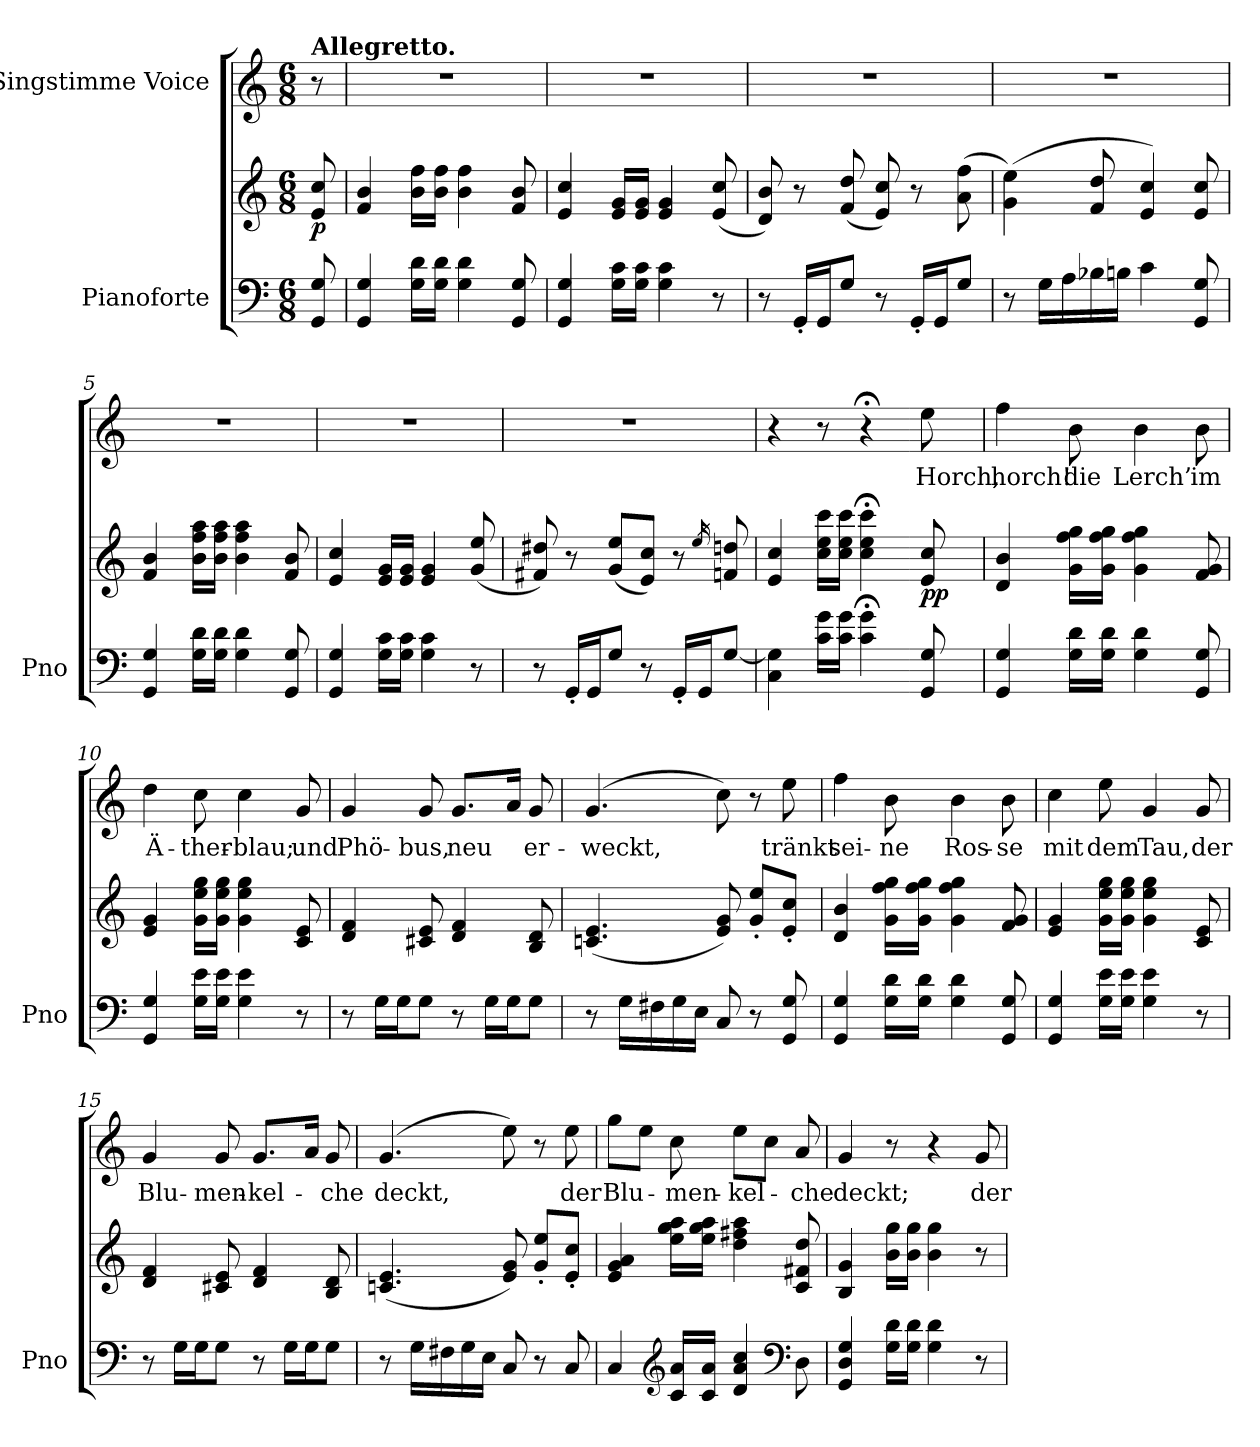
**kern	**kern	**dynam	**kern	**text
*part2	*part2	*part2	*part1	*part1
*staff3	*staff2	*staff2/3	*staff1	*staff1
*I"Pianoforte	*	*	*I"Singstimme Voice	*
*I'Pno	*	*	*	*
*clefF4	*clefG2	*	*clefG2	*
*k[]	*k[]	*	*k[]	*
*M6/8	*M6/8	*	*M6/8	*
=	=	=	=	=
!	!	!	!LO:TX:a:B:t=Allegretto.	!
!	!	!LO:DY:b	!	!
8GG/ 8G/	8e/ 8cc/	p	8r	.
=1	=1	=1	=1	=1
4GG/ 4G/	4f/ 4b/	.	2.r	.
16G\ 16d\LL	16b\ 16ff\LL	.	.	.
16G\ 16d\JJ	16b\ 16ff\JJ	.	.	.
4G\ 4d\	4b\ 4ff\	.	.	.
8GG/ 8G/	8f/ 8b/	.	.	.
=2	=2	=2	=2	=2
4GG/ 4G/	4e/ 4cc/	.	2.r	.
16G\ 16c\LL	16e/ 16g/LL	.	.	.
16G\ 16c\JJ	16e/ 16g/JJ	.	.	.
4G\ 4c\	4e/ 4g/	.	.	.
8r	(8e/ 8cc/	.	.	.
=3	=3	=3	=3	=3
8r	8d/ 8b/)	.	2.r	.
16GG'/LL	8r	.	.	.
16GG/J	.	.	.	.
8G/J	(8f/ 8dd/	.	.	.
8r	8e/ 8cc/)	.	.	.
16GG'/LL	8r	.	.	.
16GG/J	.	.	.	.
8G/J	(8a\ 8ff\	.	.	.
=4	=4	=4	=4	=4
8r	(4g\ 4ee\)	.	2.r	.
16G\LL	.	.	.	.
16A\	.	.	.	.
16B-X\	8f/ 8dd/	.	.	.
16Bn\JJ	.	.	.	.
4c\	4e/ 4cc/)	.	.	.
8GG/ 8G/	8e/ 8cc/	.	.	.
=5	=5	=5	=5	=5
4GG/ 4G/	4f/ 4b/	.	2.r	.
16G\ 16d\LL	16b\ 16ff\ 16aa\LL	.	.	.
16G\ 16d\JJ	16b\ 16ff\ 16aa\JJ	.	.	.
4G\ 4d\	4b\ 4ff\ 4aa\	.	.	.
8GG/ 8G/	8f/ 8b/	.	.	.
=6	=6	=6	=6	=6
4GG/ 4G/	4e/ 4cc/	.	2.r	.
16G\ 16c\LL	16e/ 16g/LL	.	.	.
16G\ 16c\JJ	16e/ 16g/JJ	.	.	.
4G\ 4c\	4e/ 4g/	.	.	.
8r	(8g/ 8ee/	.	.	.
=7	=7	=7	=7	=7
8r	8f#X/ 8dd#X/)	.	2.r	.
16GG'/LL	8r	.	.	.
16GG/J	.	.	.	.
8G/J	(8g/ 8ee/L	.	.	.
8r	8e/ 8cc/J)	.	.	.
16GG'/LL	8r	.	.	.
16GG/J	.	.	.	.
.	16qee/	.	.	.
[8G/J	8fn/ 8ddn/	.	.	.
=8	=8	=8	=8	=8
4C\ 4G\]	4e/ 4cc/	.	4r	.
16c\ 16g\LL	16cc\ 16ee\ 16ccc\LL	.	8r	.
16c\ 16g\JJ	16cc\ 16ee\ 16ccc\JJ	.	.	.
4c\;< 4g\;<	4cc\;< 4ee\;< 4ccc\;<	.	4r;<	.
=8X1-	=8X1-	=8X1-	=8X1-	=8X1-
!	!	!LO:DY:b	!	!
8GG/ 8G/	8e/ 8cc/	pp	8ee\	Horch,
=9	=9	=9	=9	=9
4GG/ 4G/	4d/ 4b/	.	4ff\	horch!
16G\ 16d\LL	16g\ 16ff\ 16gg\LL	.	8b\	die
16G\ 16d\JJ	16g\ 16ff\ 16gg\JJ	.	.	.
4G\ 4d\	4g\ 4ff\ 4gg\	.	4b\	Lerch’
8GG/ 8G/	8f/ 8g/	.	8b\	im
=10	=10	=10	=10	=10
4GG/ 4G/	4e/ 4g/	.	4dd\	Ä-
16G\ 16e\LL	16g\ 16ee\ 16gg\LL	.	8cc\	-ther-
16G\ 16e\JJ	16g\ 16ee\ 16gg\JJ	.	.	.
4G\ 4e\	4g\ 4ee\ 4gg\	.	4cc\	-blau;
8r	8c/ 8e/	.	8g/	und
=11	=11	=11	=11	=11
8r	4d/ 4f/	.	4g/	Phö-
16G\LL	.	.	.	.
16G\J	.	.	.	.
8G\J	8c#X/ 8e/	.	8g/	-bus,
8r	4d/ 4f/	.	8.g/L	neu
16G\LL	.	.	.	.
16G\J	.	.	16a/Jk	.
8G\J	8B/ 8d/	.	8g/	er-
=12	=12	=12	=12	=12
8r	(4.cn/ 4.e/	.	(4.g/	-weckt,
16G\LL	.	.	.	.
16F#X\	.	.	.	.
16G\	.	.	.	.
16E\JJ	.	.	.	.
8C/	8e/ 8g/)	.	8cc\)	.
8r	8g/' 8ee/'L	.	8r	.
8GG/ 8G/	8e/' 8cc/'J	.	8ee\	tränkt
=13	=13	=13	=13	=13
4GG/ 4G/	4d/ 4b/	.	4ff\	sei-
16G\ 16d\LL	16g\ 16ff\ 16gg\LL	.	8b\	-ne
16G\ 16d\JJ	16g\ 16ff\ 16gg\JJ	.	.	.
4G\ 4d\	4g\ 4ff\ 4gg\	.	4b\	Ros-
8GG/ 8G/	8f/ 8g/	.	8b\	-se
=14	=14	=14	=14	=14
4GG/ 4G/	4e/ 4g/	.	4cc\	mit
16G\ 16e\LL	16g\ 16ee\ 16gg\LL	.	8ee\	dem
16G\ 16e\JJ	16g\ 16ee\ 16gg\JJ	.	.	.
4G\ 4e\	4g\ 4ee\ 4gg\	.	4g/	Tau,
8r	8c/ 8e/	.	8g/	der
=15	=15	=15	=15	=15
8r	4d/ 4f/	.	4g/	Blu-
16G\LL	.	.	.	.
16G\J	.	.	.	.
8G\J	8c#X/ 8e/	.	8g/	-men-
8r	4d/ 4f/	.	8.g/L	-kel-
16G\LL	.	.	.	.
16G\J	.	.	16a/Jk	.
8G\J	8B/ 8d/	.	8g/	-che
=16	=16	=16	=16	=16
8r	(4.cn/ 4.e/	.	(4.g/	deckt,
16G\LL	.	.	.	.
16F#X\	.	.	.	.
16G\	.	.	.	.
16E\JJ	.	.	.	.
8C/	8e/ 8g/)	.	8ee\)	.
8r	8g/' 8ee/'L	.	8r	.
8C/	8e/' 8cc/'J	.	8ee\	der
=17	=17	=17	=17	=17
4C/	4e/ 4g/ 4a/	.	8gg\L	Blu-
.	.	.	8ee\J	.
*clefG2	*	*	*	*
16c/ 16a/LL	16ee\ 16gg\ 16aa\LL	.	8cc\	-men-
16c/ 16a/JJ	16ee\ 16gg\ 16aa\JJ	.	.	.
4d/ 4a/ 4cc/	4dd\ 4ff#X\ 4aa\	.	8ee\L	-kel-
.	.	.	8cc\J	.
*clefF4	*	*	*	*
8D\	8c/ 8f#X/ 8dd/	.	8a/	-che
=18	=18	=18	=18	=18
4GG/ 4D/ 4G/	4B/ 4g/	.	4g/	deckt;
16G\ 16d\LL	16b\ 16gg\LL	.	8r	.
16G\ 16d\JJ	16b\ 16gg\JJ	.	.	.
4G\ 4d\	4b\ 4gg\	.	4r	.
8r	8r	.	8g/	der
=	=	=	=	=
*-	*-	*-	*-	*-
